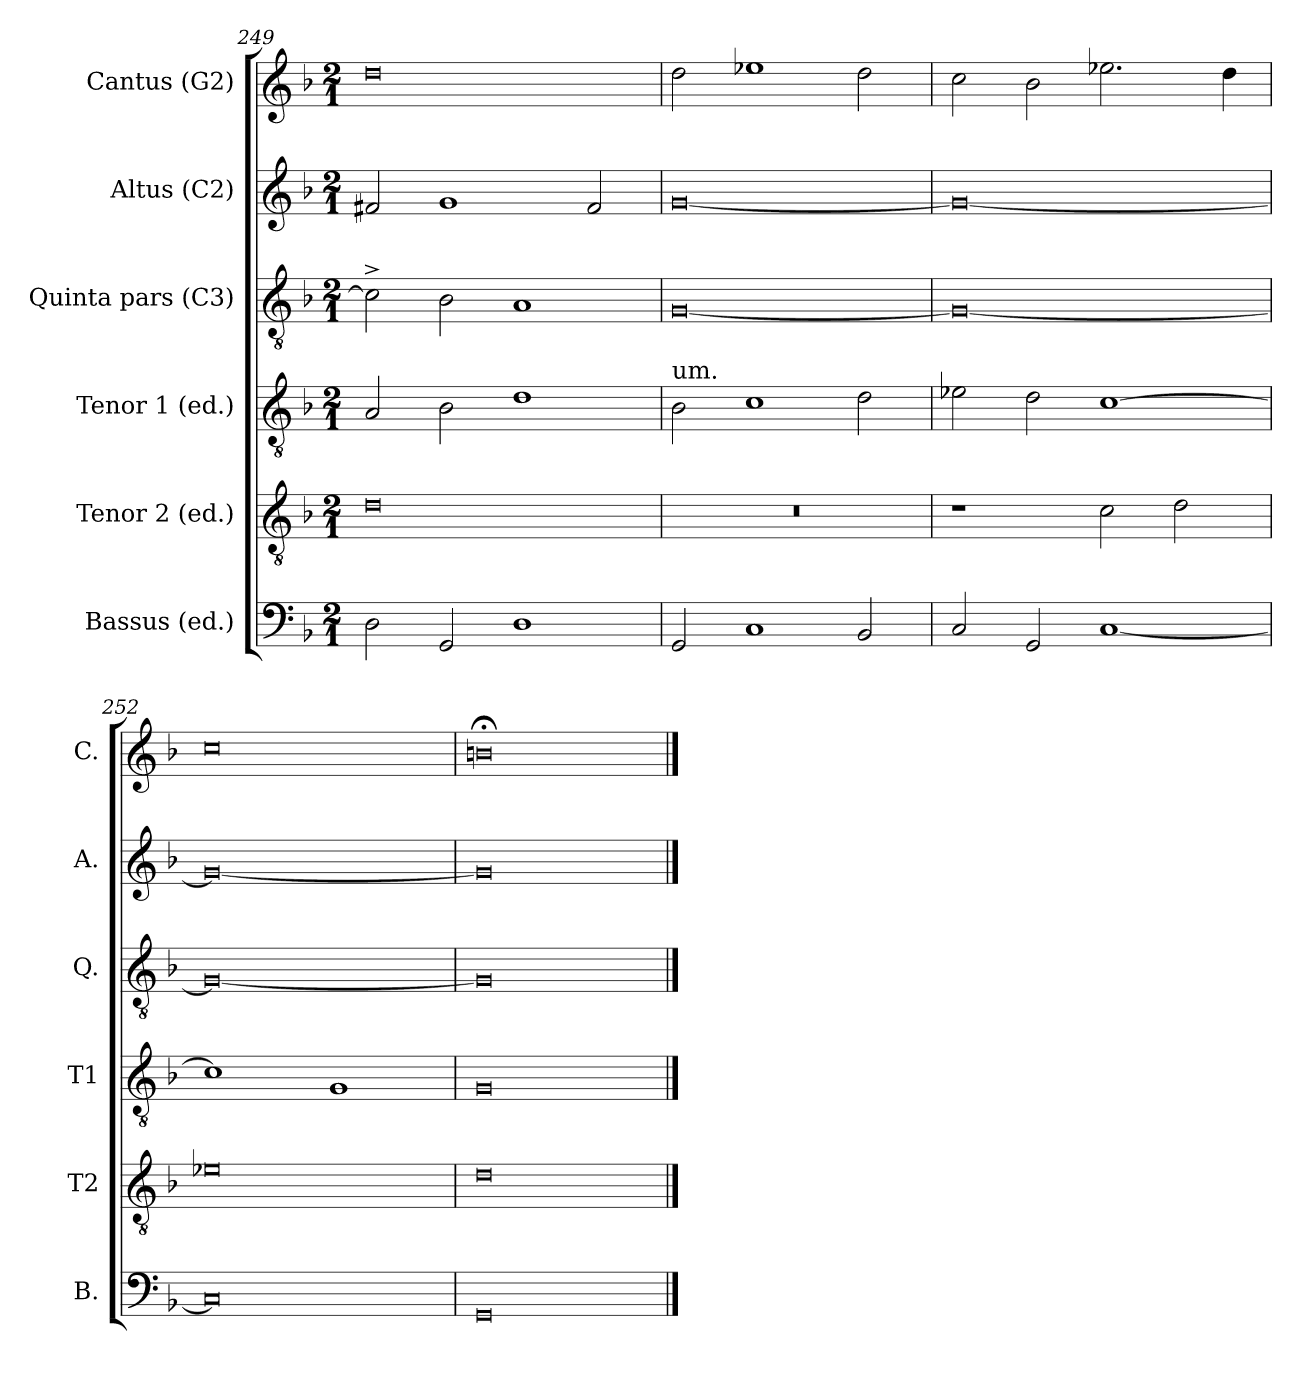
**kern	**kern	**kern	**kern	**kern	**kern
*part6	*part5	*part4	*part3	*part2	*part1
*staff6	*staff5	*staff4	*staff3	*staff2	*staff1
*I"Bassus (ed.)	*I"Tenor 2 (ed.)	*I"Tenor 1 (ed.)	*I"Quinta pars (C3)	*I"Altus (C2)	*I"Cantus (G2)
*I'B.	*I'T2	*I'T1	*I'Q.	*I'A.	*I'C.
!!LO:PB:g=z
*clefF4	*clefGv2	*clefGv2	*clefGv2	*clefG2	*clefG2
*k[b-]	*k[b-]	*k[b-]	*k[b-]	*k[b-]	*k[b-]
*F:	*F:	*F:	*F:	*F:	*F:
*M2/1	*M2/1	*M2/1	*M2/1	*M2/1	*M2/1
=249	=249	=249	=249	=249	=249
2D\	0d	2A/	2c^>\]	2f#X/	0dd
2GG/	.	2B-\	2B-\	1g	.
1D	.	1d	1A	.	.
.	.	.	.	2f#/	.
=250	=250	=250	=250	=250	=250
!	!	!LO:TX:a:t=um.	!	!	!
2GG/	0r	2B-\	[<0G	[<0g	2dd\
1C	.	1c	.	.	1ee-X
2BB-/	.	2d\	.	.	2dd\
=251	=251	=251	=251	=251	=251
2C/	1r	2e-X\	0G_	0g_	2cc\
2GG/	.	2d\	.	.	2b-\
[<1C	2c\	[>1c	.	.	2.ee-X\
.	2d\	.	.	.	.
.	.	.	.	.	4dd\
=252	=252	=252	=252	=252	=252
0C]	0e-X	1c]	0G_	0g_	0cc
.	.	1G	.	.	.
=253	=253	=253	=253	=253	=253
0GG	0d	0G	0G]	0g]	0bn;<
==	==	==	==	==	==
*-	*-	*-	*-	*-	*-
